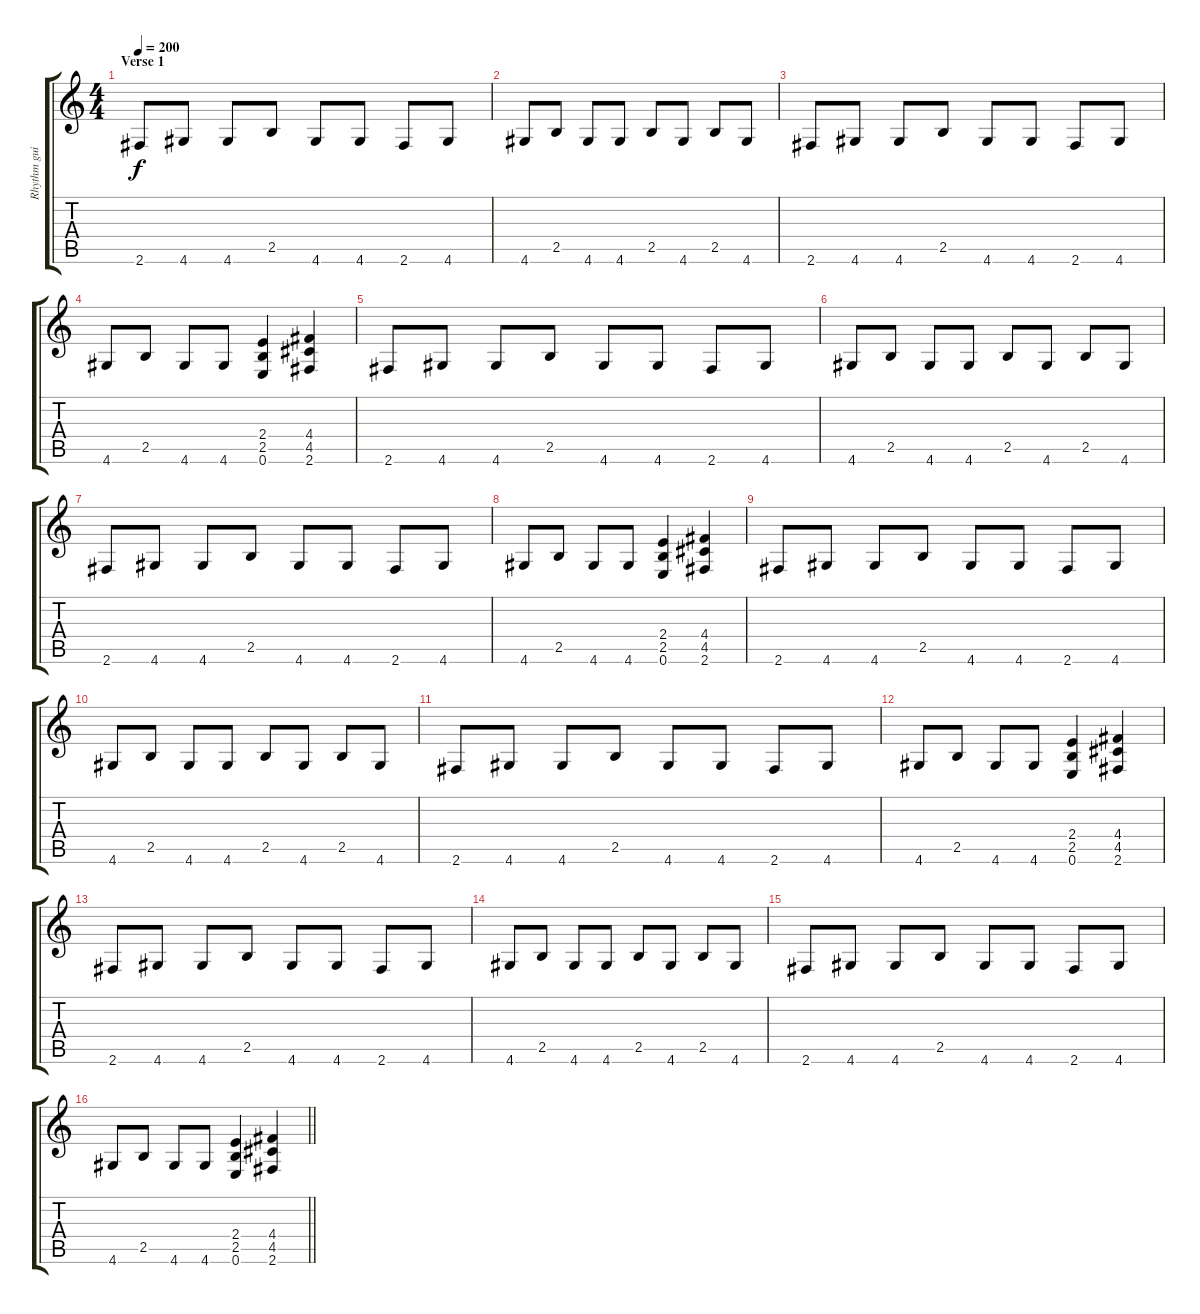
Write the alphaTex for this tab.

\track ("Rhythm guitar 2" "Rhythm gui") {instrument distortionguitar}
\staff {score tabs}
\tuning (E4 B3 G3 D3 A2 E2) {hide}
\ts (4 4)
\section ("" "Verse 1")
\tempo 200
\clef g2
\ks c
2.6.8{dy f} 4.6.8 4.6.8 2.5.8 4.6.8 4.6.8 2.6.8 4.6.8 |
4.6.8 2.5.8 4.6.8 4.6.8 2.5.8 4.6.8 2.5.8 4.6.8 |
2.6.8 4.6.8 4.6.8 2.5.8 4.6.8 4.6.8 2.6.8 4.6.8 |
4.6.8 2.5.8 4.6.8 4.6.8 (2.4 2.5 0.6).4 (4.4 4.5 2.6).4 |
2.6.8 4.6.8 4.6.8 2.5.8 4.6.8 4.6.8 2.6.8 4.6.8 |
4.6.8 2.5.8 4.6.8 4.6.8 2.5.8 4.6.8 2.5.8 4.6.8 |
2.6.8 4.6.8 4.6.8 2.5.8 4.6.8 4.6.8 2.6.8 4.6.8 |
4.6.8 2.5.8 4.6.8 4.6.8 (2.4 2.5 0.6).4 (4.4 4.5 2.6).4 |
2.6.8 4.6.8 4.6.8 2.5.8 4.6.8 4.6.8 2.6.8 4.6.8 |
4.6.8 2.5.8 4.6.8 4.6.8 2.5.8 4.6.8 2.5.8 4.6.8 |
2.6.8 4.6.8 4.6.8 2.5.8 4.6.8 4.6.8 2.6.8 4.6.8 |
4.6.8 2.5.8 4.6.8 4.6.8 (2.4 2.5 0.6).4 (4.4 4.5 2.6).4 |
2.6.8 4.6.8 4.6.8 2.5.8 4.6.8 4.6.8 2.6.8 4.6.8 |
4.6.8 2.5.8 4.6.8 4.6.8 2.5.8 4.6.8 2.5.8 4.6.8 |
2.6.8 4.6.8 4.6.8 2.5.8 4.6.8 4.6.8 2.6.8 4.6.8 |
\barLineRight lightlight
4.6.8 2.5.8 4.6.8 4.6.8 (2.4 2.5 0.6).4 (4.4 4.5 2.6).4
